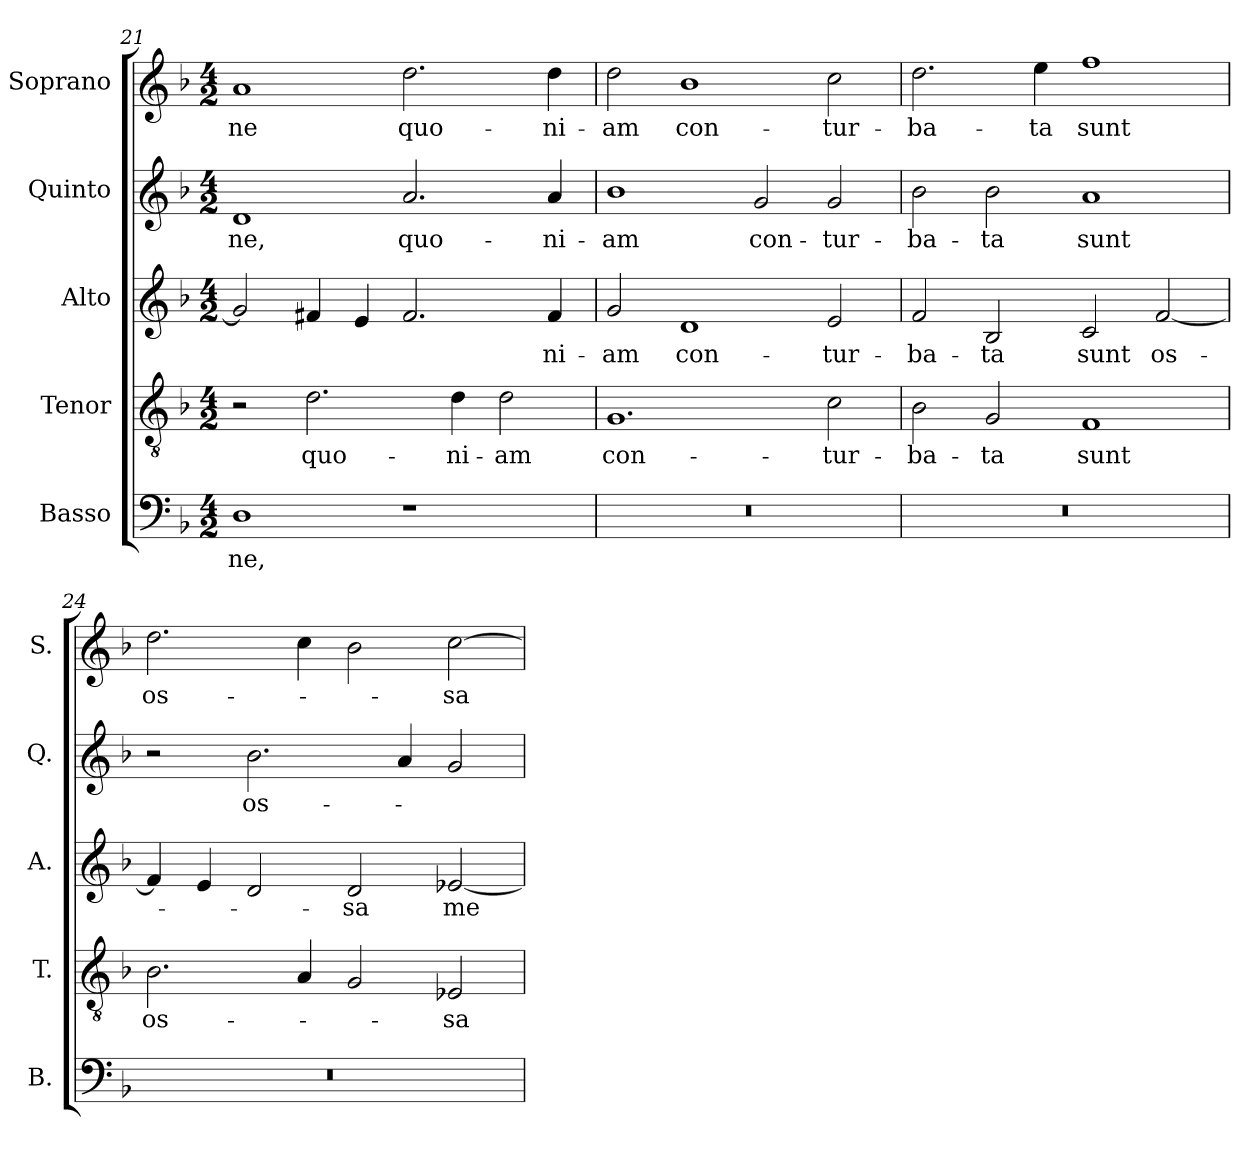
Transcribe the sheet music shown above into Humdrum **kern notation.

**kern	**text	**kern	**text	**kern	**text	**kern	**text	**kern	**text
*part5	*part5	*part4	*part4	*part3	*part3	*part2	*part2	*part1	*part1
*staff5	*staff5	*staff4	*staff4	*staff3	*staff3	*staff2	*staff2	*staff1	*staff1
*I"Basso	*	*I"Tenor	*	*I"Alto	*	*I"Quinto	*	*I"Soprano	*
*I'B.	*	*I'T.	*	*I'A.	*	*I'Q.	*	*I'S.	*
*clefF4	*	*clefGv2	*	*clefG2	*	*clefG2	*	*clefG2	*
*	*	*ITrd7c12	*	*	*	*	*	*	*
*k[b-]	*	*k[b-]	*	*k[b-]	*	*k[b-]	*	*k[b-]	*
*F:	*	*F:	*	*F:	*	*F:	*	*F:	*
*M4/2	*	*M4/2	*	*M4/2	*	*M4/2	*	*M4/2	*
=21	=21	=21	=21	=21	=21	=21	=21	=21	=21
!	!LO:LY:b:color=#000000	!	!	!	!	!	!	!	!
!	!	!	!	!	!	!	!LO:LY:b:color=#000000	!	!
!	!	!	!	!	!	!	!	!	!LO:LY:b:color=#000000
1Di	-ne,	2r	.	2gi/]	.	1di	-ne,	1ai	-ne
!	!	!	!LO:LY:b:color=#000000	!	!	!	!	!	!
.	.	2.Di\	quo-	4f#Xi/	.	.	.	.	.
.	.	.	.	4ei/	.	.	.	.	.
!	!	!	!	!	!	!	!LO:LY:b:color=#000000	!	!
!	!	!	!	!	!	!	!	!	!LO:LY:b:color=#000000
1r	.	.	.	2.f#i/	.	2.ai/	quo-	2.ddi\	quo-
!	!	!	!LO:LY:b:color=#000000	!	!	!	!	!	!
.	.	4Di\	-ni-	.	.	.	.	.	.
!	!	!	!LO:LY:b:color=#000000	!	!	!	!	!	!
.	.	2Di\	-am	.	.	.	.	.	.
!	!	!	!	!	!LO:LY:b:color=#000000	!	!	!	!
!	!	!	!	!	!	!	!LO:LY:b:color=#000000	!	!
!	!	!	!	!	!	!	!	!	!LO:LY:b:color=#000000
.	.	.	.	4f#i/	-ni-	4ai/	-ni-	4ddi\	-ni-
!!LO:LB:g=z
=22	=22	=22	=22	=22	=22	=22	=22	=22	=22
!LO:N:vis=1	!	!	!	!	!	!	!	!	!
!	!	!	!LO:LY:b:color=#000000	!	!	!	!	!	!
!	!	!	!	!	!LO:LY:b:color=#000000	!	!	!	!
!	!	!	!	!	!	!	!LO:LY:b:color=#000000	!	!
!	!	!	!	!	!	!	!	!	!LO:LY:b:color=#000000
0r	.	1.GGi	con-	2gi/	-am	1b-i	-am	2ddi\	-am
!	!	!	!	!	!LO:LY:b:color=#000000	!	!	!	!
!	!	!	!	!	!	!	!	!	!LO:LY:b:color=#000000
.	.	.	.	1di	con-	.	.	1b-i	con-
!	!	!	!	!	!	!	!LO:LY:b:color=#000000	!	!
.	.	.	.	.	.	2gi/	con-	.	.
!	!	!	!LO:LY:b:color=#000000	!	!	!	!	!	!
!	!	!	!	!	!LO:LY:b:color=#000000	!	!	!	!
!	!	!	!	!	!	!	!LO:LY:b:color=#000000	!	!
!	!	!	!	!	!	!	!	!	!LO:LY:b:color=#000000
.	.	2Ci\	-tur-	2ei/	-tur-	2gi/	-tur-	2cci\	-tur-
=23	=23	=23	=23	=23	=23	=23	=23	=23	=23
!LO:N:vis=1	!	!	!	!	!	!	!	!	!
!	!	!	!LO:LY:b:color=#000000	!	!	!	!	!	!
!	!	!	!	!	!LO:LY:b:color=#000000	!	!	!	!
!	!	!	!	!	!	!	!LO:LY:b:color=#000000	!	!
!	!	!	!	!	!	!	!	!	!LO:LY:b:color=#000000
0r	.	2BB-i\	-ba-	2fi/	-ba-	2b-i\	-ba-	2.ddi\	-ba-
!	!	!	!LO:LY:b:color=#000000	!	!	!	!	!	!
!	!	!	!	!	!LO:LY:b:color=#000000	!	!	!	!
!	!	!	!	!	!	!	!LO:LY:b:color=#000000	!	!
.	.	2GGi/	-ta	2B-i/	-ta	2b-i\	-ta	.	.
!	!	!	!	!	!	!	!	!	!LO:LY:b:color=#000000
.	.	.	.	.	.	.	.	4eei\	-ta
!	!	!	!LO:LY:b:color=#000000	!	!	!	!	!	!
!	!	!	!	!	!LO:LY:b:color=#000000	!	!	!	!
!	!	!	!	!	!	!	!LO:LY:b:color=#000000	!	!
!	!	!	!	!	!	!	!	!	!LO:LY:b:color=#000000
.	.	1FFi	sunt	2ci/	sunt	1ai	sunt	1ffi	sunt
!	!	!	!	!	!LO:LY:b:color=#000000	!	!	!	!
.	.	.	.	[2fi/	os-	.	.	.	.
=24	=24	=24	=24	=24	=24	=24	=24	=24	=24
!LO:N:vis=1	!	!	!	!	!	!	!	!	!
!	!	!	!LO:LY:b:color=#000000	!	!	!	!	!	!
!	!	!	!	!	!	!	!	!	!LO:LY:b:color=#000000
0r	.	2.BB-i\	os-	4fi/]	.	2r	.	2.ddi\	os-
.	.	.	.	4ei/	.	.	.	.	.
!	!	!	!	!	!	!	!LO:LY:b:color=#000000	!	!
.	.	.	.	2di/	.	2.b-i\	os-	.	.
.	.	4AAi/	.	.	.	.	.	4cci\	.
!	!	!	!	!	!LO:LY:b:color=#000000	!	!	!	!
.	.	2GGi/	.	2di/	-sa	.	.	2b-i\	.
.	.	.	.	.	.	4ai/	.	.	.
!	!	!	!LO:LY:b:color=#000000	!	!	!	!	!	!
!	!	!	!	!	!LO:LY:b:color=#000000	!	!	!	!
!	!	!	!	!	!	!	!	!	!LO:LY:b:color=#000000
.	.	2EE-Xi/	-sa	[2e-Xi/	me-	2gi/	.	[2cci\	-sa
=	=	=	=	=	=	=	=	=	=
*-	*-	*-	*-	*-	*-	*-	*-	*-	*-
